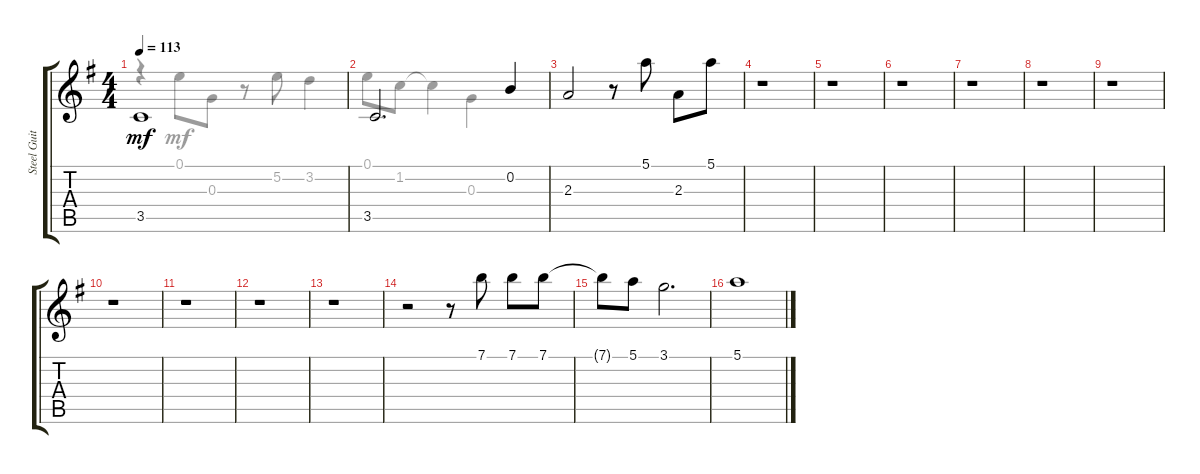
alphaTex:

\track ("Steel Guitar" "Steel Guit") {instrument acousticguitarsteel}
\staff {score tabs}
\tuning (E4 B3 G3 D3 A2 E2) {hide}
\voice
\ts (4 4)
\tempo 113
\clef g2
\ks eminor
3.5.1{dy mf} |
3.5.2{d} 0.2.4 |
2.3.2 r.8 5.1.8 2.3.8 5.1.8 |
r.1 |
r.1 |
r.1 |
r.1 |
r.1 |
r.1 |
r.1 |
r.1 |
r.1 |
r.1 |
r.2 r.8 7.1.8 7.1.8 7.1.8 |
7.1{t}.8 5.1.8 3.1.2{d} |
5.1.1
\voice
\clef g2
\ottava regular
\simile none
\ks eminor
r.4{dy mf} 0.1.8 0.3.8 r.8 5.2.8 3.2.4 |
0.1.8 1.2.8 1.2{t}.4 0.3.4 |
|
|
|
|
|
|
|
|
|
|
|
|
|
